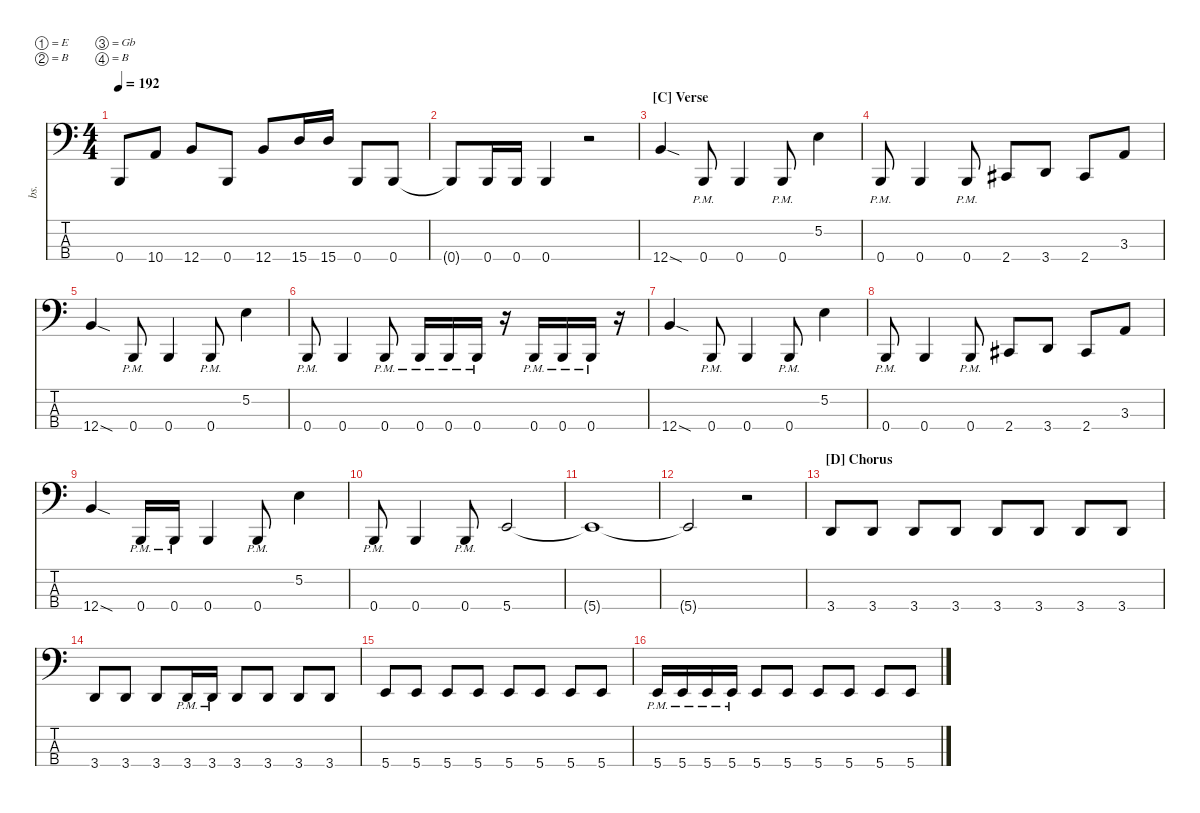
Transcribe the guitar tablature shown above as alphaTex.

\defaultSystemsLayout 4
\hideDynamics
\bracketExtendMode nobrackets
\otherSystemsTrackNameOrientation horizontal
\track ("Electric Bass" "bs.") {instrument electricbassfinger}
\staff {score tabs}
\tuning (E2 B1 Gb1 B0)
\ts (4 4)
\tempo 192
\clef f4
\ks c
0.4.8{dy ff beam Up} 10.4.8{beam Up} 12.4.8{beam Up} 0.4.8{beam Up} 12.4.8{beam Up} 15.4.16{beam Up} 15.4.16{beam Up} 0.4.8{beam Up} 0.4.8{beam Up} |
0.4{t}.8{beam Up} 0.4.16{beam Up} 0.4.16{beam Up} 0.4.4{beam Up} r.2{beam Up} |
\section ("C" "Verse")
12.4{sod}.4{beam Up} 0.4{pm}.8{beam Up} 0.4.4{beam Up} 0.4{pm}.8{beam Up} 5.2.4{beam Down} |
0.4{pm}.8{beam Up} 0.4.4{beam Up} 0.4{pm}.8{beam Up} 2.4{acc #}.8{beam Up} 3.4.8{beam Up} 2.4{acc #}.8{beam Up} 3.3.8{beam Up} |
12.4{sod}.4{beam Up} 0.4{pm}.8{beam Up} 0.4.4{beam Up} 0.4{pm}.8{beam Up} 5.2.4{beam Down} |
0.4{pm}.8{beam Up} 0.4.4{beam Up} 0.4{pm}.8{beam Up} 0.4{pm}.16{beam Up} 0.4{pm}.16{beam Up} 0.4{pm}.16{beam Up} r.16{beam Up} 0.4{pm}.16{beam Up} 0.4{pm}.16{beam Up} 0.4{pm}.16{beam Up} r.16{beam Up} |
12.4{sod}.4{beam Up} 0.4{pm}.8{beam Up} 0.4.4{beam Up} 0.4{pm}.8{beam Up} 5.2.4{beam Down} |
0.4{pm}.8{beam Up} 0.4.4{beam Up} 0.4{pm}.8{beam Up} 2.4{acc #}.8{beam Up} 3.4.8{beam Up} 2.4{acc #}.8{beam Up} 3.3.8{beam Up} |
12.4{sod}.4{beam Up} 0.4{pm}.16{beam Up} 0.4{pm}.16{beam Up} 0.4.4{beam Up} 0.4{pm}.8{beam Up} 5.2.4{beam Down} |
0.4{pm}.8{beam Up} 0.4.4{beam Up} 0.4{pm}.8{beam Up} 5.4.2{beam Up} |
5.4{t}.1{beam Up} |
5.4{t}.2{beam Up} r.2{beam Up} |
\section ("D" "Chorus")
3.4.8{beam Up} 3.4.8{beam Up} 3.4.8{beam Up} 3.4.8{beam Up} 3.4.8{beam Up} 3.4.8{beam Up} 3.4.8{beam Up} 3.4.8{beam Up} |
3.4.8{beam Up} 3.4.8{beam Up} 3.4.8{beam Up} 3.4{pm}.16{beam Up} 3.4{pm}.16{beam Up} 3.4.8{beam Up} 3.4.8{beam Up} 3.4.8{beam Up} 3.4.8{beam Up} |
5.4.8{beam Up} 5.4.8{beam Up} 5.4.8{beam Up} 5.4.8{beam Up} 5.4.8{beam Up} 5.4.8{beam Up} 5.4.8{beam Up} 5.4.8{beam Up} |
5.4{pm}.16{beam Up} 5.4{pm}.16{beam Up} 5.4{pm}.16{beam Up} 5.4{pm}.16{beam Up} 5.4.8{beam Up} 5.4.8{beam Up} 5.4.8{beam Up} 5.4.8{beam Up} 5.4.8{beam Up} 5.4.8{beam Up}
